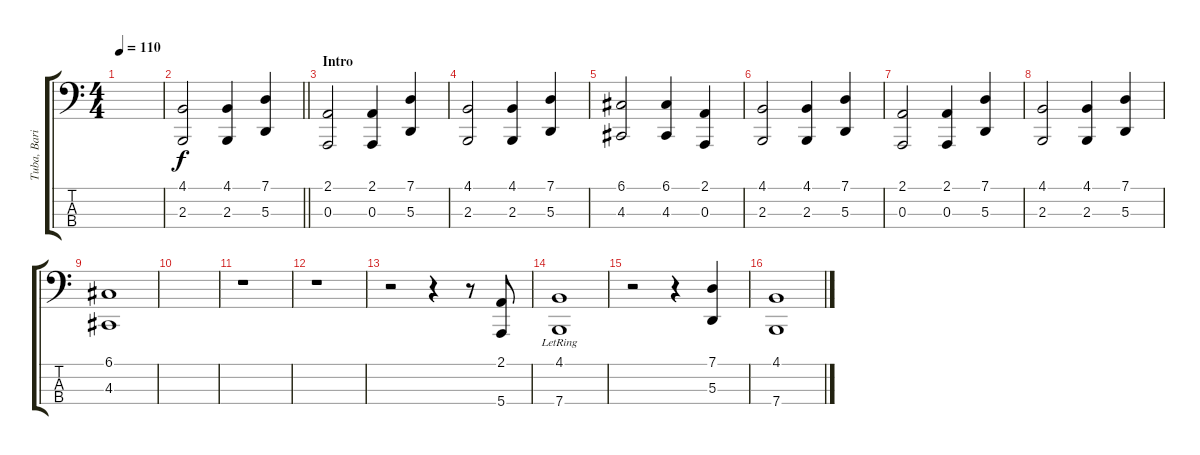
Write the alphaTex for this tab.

\track ("Tuba, Baritone, T-Bone" "Tuba, Bari") {instrument tuba}
\staff {score tabs}
\tuning (G2 D2 A1 E1) {hide}
\ts (4 4)
\tempo 110
\clef f4
\ks c
|
\barLineRight lightlight
(4.1 2.3).2 (4.1 2.3).4{dy f} (7.1 5.3).4 |
\section ("" "Intro")
(2.1 0.3).2 (2.1 0.3).4 (7.1 5.3).4 |
(4.1 2.3).2 (4.1 2.3).4 (7.1 5.3).4 |
(6.1 4.3).2 (6.1 4.3).4 (2.1 0.3).4 |
(4.1 2.3).2 (4.1 2.3).4 (7.1 5.3).4 |
(2.1 0.3).2 (2.1 0.3).4 (7.1 5.3).4 |
(4.1 2.3).2 (4.1 2.3).4 (7.1 5.3).4 |
(6.1 4.3).1 |
|
r.1 |
r.1 |
r.2 r.4 r.8 (2.1 5.4).8 |
(4.1 7.4{lr}).1 |
r.2 r.4 (7.1 5.3).4 |
(4.1 7.4).1
